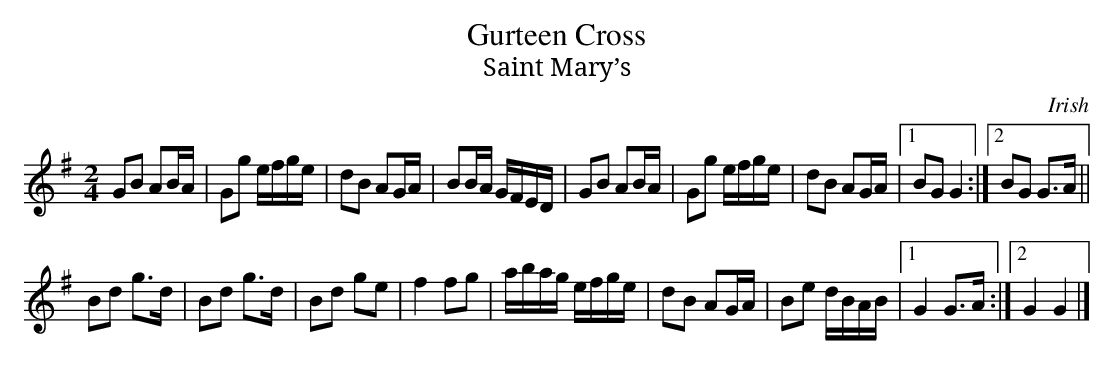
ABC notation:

X:1
T:Gurteen Cross
T:Saint Mary’s
M:2/4
K:G
GB AB/A/ | Gg e/f/g/e/ | dB AG/A/ | BB/A/ G/F/E/D/ | GB AB/A/ | Gg e/f/g/e/ | dB AG/A/ |1 BG G2 :|2 BG G>A ||
Bd g>d | Bd g>d | Bd ge | f2 fg | a/b/a/g/ e/f/g/e/ | dB AG/A/ | Be d/B/A/B/ |1 G2 G>A :|2 G2 G2 |]
